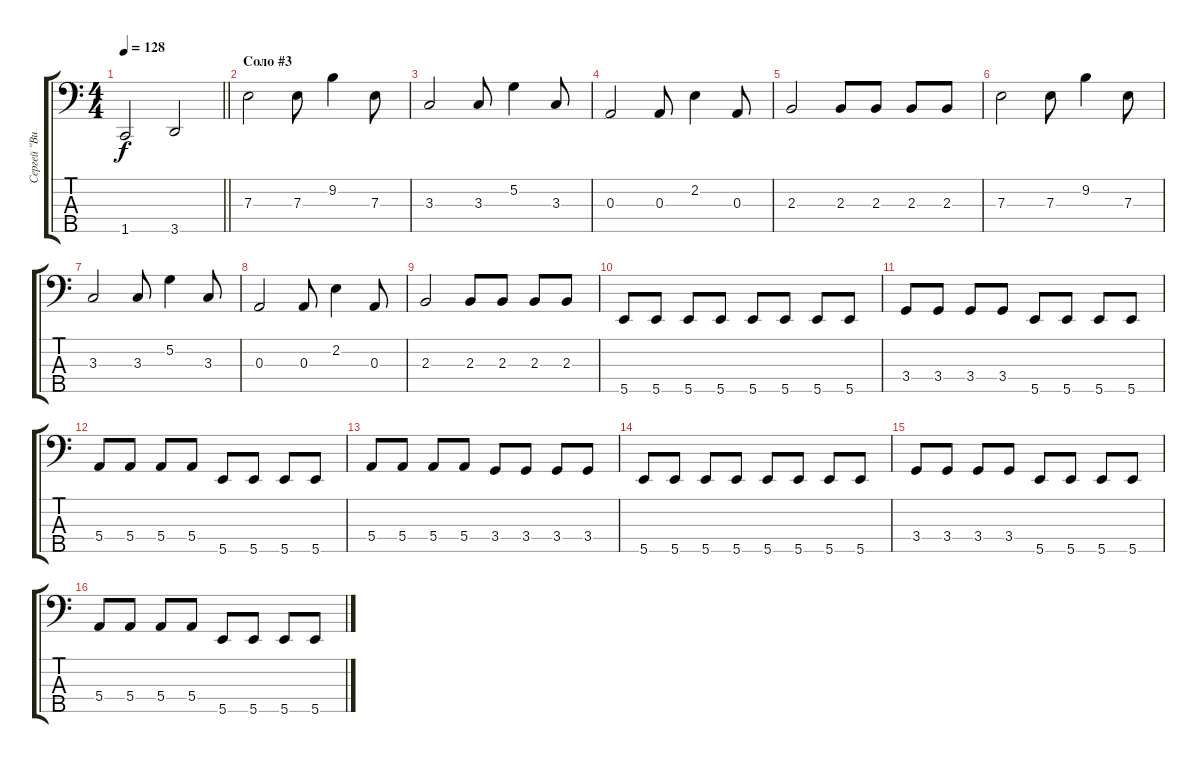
\track ("Сергей \"Викинг\" Цаплин" "Сергей \"Ви") {instrument electricbassfinger}
\staff {score tabs}
\tuning (G2 D2 A1 E1 B0) {hide}
\ts (4 4)
\tempo 128
\clef f4
\barLineRight lightlight
\ks c
1.5.2{dy f} 3.5.2 |
\section ("" "Соло #3")
7.3.2 7.3.8 9.2.4 7.3.8 |
3.3.2 3.3.8 5.2.4 3.3.8 |
0.3.2 0.3.8 2.2.4 0.3.8 |
2.3.2 2.3.8 2.3.8 2.3.8 2.3.8 |
7.3.2 7.3.8 9.2.4 7.3.8 |
3.3.2 3.3.8 5.2.4 3.3.8 |
0.3.2 0.3.8 2.2.4 0.3.8 |
2.3.2 2.3.8 2.3.8 2.3.8 2.3.8 |
5.5.8 5.5.8 5.5.8 5.5.8 5.5.8 5.5.8 5.5.8 5.5.8 |
3.4.8 3.4.8 3.4.8 3.4.8 5.5.8 5.5.8 5.5.8 5.5.8 |
5.4.8 5.4.8 5.4.8 5.4.8 5.5.8 5.5.8 5.5.8 5.5.8 |
5.4.8 5.4.8 5.4.8 5.4.8 3.4.8 3.4.8 3.4.8 3.4.8 |
5.5.8 5.5.8 5.5.8 5.5.8 5.5.8 5.5.8 5.5.8 5.5.8 |
3.4.8 3.4.8 3.4.8 3.4.8 5.5.8 5.5.8 5.5.8 5.5.8 |
5.4.8 5.4.8 5.4.8 5.4.8 5.5.8 5.5.8 5.5.8 5.5.8
